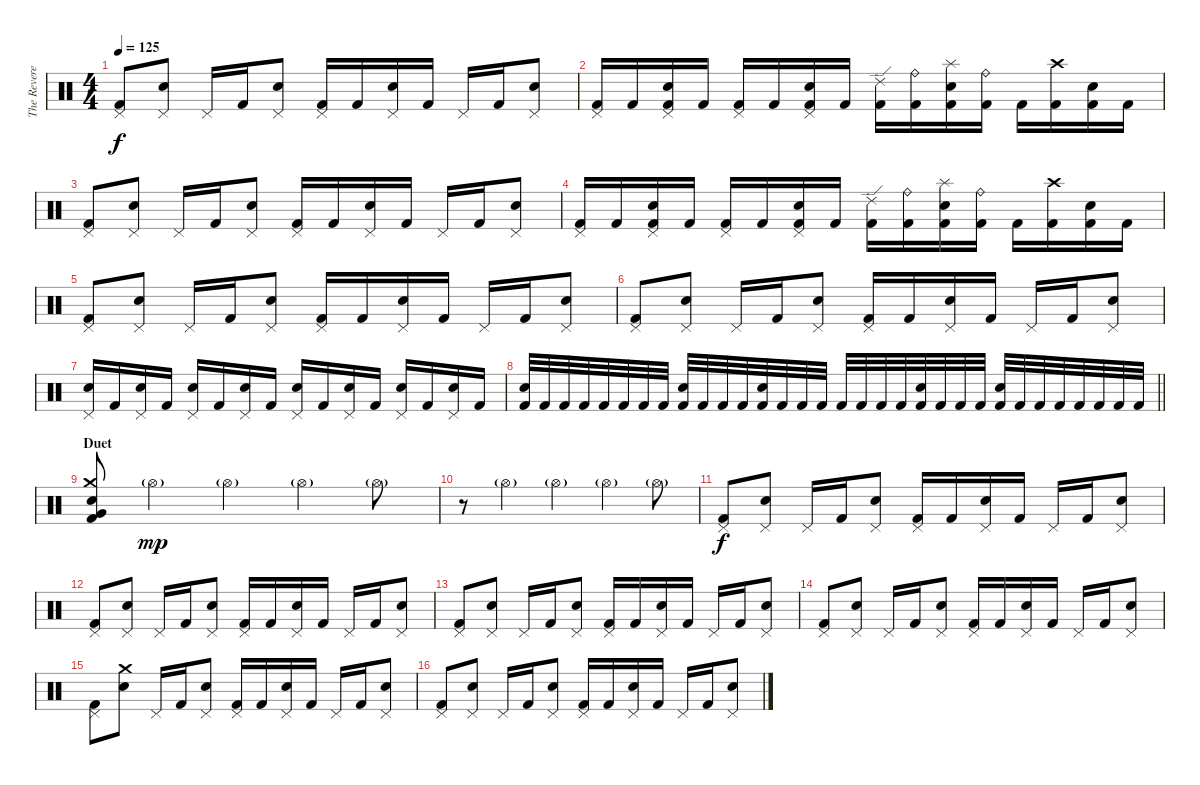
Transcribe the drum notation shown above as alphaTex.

\track ("The Reverend" "The Revere") {instrument percussion}
\staff {score}
\articulation defaults
\ts (4 4)
\tempo 125
\clef neutral
\ks c
("Pedal Hi-Hat (hit)" "Kick (hit) 2").8{dy f} ("Pedal Hi-Hat (hit)" "Electric Snare (hit)").8 "Pedal Hi-Hat (hit)".16 "Kick (hit) 2".16 ("Pedal Hi-Hat (hit)" "Electric Snare (hit)").8 ("Pedal Hi-Hat (hit)" "Kick (hit) 2").16 "Kick (hit) 2".16 ("Pedal Hi-Hat (hit)" "Electric Snare (hit)").16 "Kick (hit) 2".16 "Pedal Hi-Hat (hit)".16 "Kick (hit) 2".16 ("Pedal Hi-Hat (hit)" "Electric Snare (hit)").8 |
("Pedal Hi-Hat (hit)" "Kick (hit) 2").16 "Kick (hit) 2".16 ("Pedal Hi-Hat (hit)" "Electric Snare (hit)" "Kick (hit) 2").16 "Kick (hit) 2".16 ("Pedal Hi-Hat (hit)" "Kick (hit) 2").16 "Kick (hit) 2".16 ("Pedal Hi-Hat (hit)" "Electric Snare (hit)" "Kick (hit) 2").16 "Kick (hit) 2".16 ("Ride (edge) 2" "Kick (hit) 2").16 ("Ride (bell)" "Kick (hit) 2").16 ("Splash (hit)" "Electric Snare (hit)" "Kick (hit) 2").16 ("Ride (bell)" "Kick (hit) 2").16 "Kick (hit) 2".16 ("Crash high (hit)" "Kick (hit) 2").16 ("Electric Snare (hit)" "Kick (hit) 2").16 "Kick (hit) 2".16 |
("Pedal Hi-Hat (hit)" "Kick (hit) 2").8 ("Pedal Hi-Hat (hit)" "Electric Snare (hit)").8 "Pedal Hi-Hat (hit)".16 "Kick (hit) 2".16 ("Pedal Hi-Hat (hit)" "Electric Snare (hit)").8 ("Pedal Hi-Hat (hit)" "Kick (hit) 2").16 "Kick (hit) 2".16 ("Pedal Hi-Hat (hit)" "Electric Snare (hit)").16 "Kick (hit) 2".16 "Pedal Hi-Hat (hit)".16 "Kick (hit) 2".16 ("Pedal Hi-Hat (hit)" "Electric Snare (hit)").8 |
("Pedal Hi-Hat (hit)" "Kick (hit) 2").16 "Kick (hit) 2".16 ("Pedal Hi-Hat (hit)" "Electric Snare (hit)" "Kick (hit) 2").16 "Kick (hit) 2".16 ("Pedal Hi-Hat (hit)" "Kick (hit) 2").16 "Kick (hit) 2".16 ("Pedal Hi-Hat (hit)" "Electric Snare (hit)" "Kick (hit) 2").16 "Kick (hit) 2".16 ("Ride (edge) 2" "Kick (hit) 2").16 ("Ride (bell)" "Kick (hit) 2").16 ("Splash (hit)" "Electric Snare (hit)" "Kick (hit) 2").16 ("Ride (bell)" "Kick (hit) 2").16 "Kick (hit) 2".16 ("Crash high (hit)" "Kick (hit) 2").16 ("Electric Snare (hit)" "Kick (hit) 2").16 "Kick (hit) 2".16 |
("Pedal Hi-Hat (hit)" "Kick (hit) 2").8 ("Pedal Hi-Hat (hit)" "Electric Snare (hit)").8 "Pedal Hi-Hat (hit)".16 "Kick (hit) 2".16 ("Pedal Hi-Hat (hit)" "Electric Snare (hit)").8 ("Pedal Hi-Hat (hit)" "Kick (hit) 2").16 "Kick (hit) 2".16 ("Pedal Hi-Hat (hit)" "Electric Snare (hit)").16 "Kick (hit) 2".16 "Pedal Hi-Hat (hit)".16 "Kick (hit) 2".16 ("Pedal Hi-Hat (hit)" "Electric Snare (hit)").8 |
("Pedal Hi-Hat (hit)" "Kick (hit) 2").8 ("Pedal Hi-Hat (hit)" "Electric Snare (hit)").8 "Pedal Hi-Hat (hit)".16 "Kick (hit) 2".16 ("Pedal Hi-Hat (hit)" "Electric Snare (hit)").8 ("Pedal Hi-Hat (hit)" "Kick (hit) 2").16 "Kick (hit) 2".16 ("Pedal Hi-Hat (hit)" "Electric Snare (hit)").16 "Kick (hit) 2".16 "Pedal Hi-Hat (hit)".16 "Kick (hit) 2".16 ("Pedal Hi-Hat (hit)" "Electric Snare (hit)").8 |
("Pedal Hi-Hat (hit)" "Electric Snare (hit)").16 "Kick (hit) 2".16 ("Pedal Hi-Hat (hit)" "Electric Snare (hit)").16 "Kick (hit) 2".16 ("Pedal Hi-Hat (hit)" "Electric Snare (hit)").16 "Kick (hit) 2".16 ("Pedal Hi-Hat (hit)" "Electric Snare (hit)").16 "Kick (hit) 2".16 ("Pedal Hi-Hat (hit)" "Electric Snare (hit)").16 "Kick (hit) 2".16 ("Pedal Hi-Hat (hit)" "Electric Snare (hit)").16 "Kick (hit) 2".16 ("Pedal Hi-Hat (hit)" "Electric Snare (hit)").16 "Kick (hit) 2".16 ("Pedal Hi-Hat (hit)" "Electric Snare (hit)").16 "Kick (hit) 2".16 |
\barLineRight lightlight
("Electric Snare (hit)" "Kick (hit) 2").32 "Kick (hit) 2".32 "Kick (hit) 2".32 "Kick (hit) 2".32 "Kick (hit) 2".32 "Kick (hit) 2".32 "Kick (hit) 2".32 "Kick (hit) 2".32 ("Electric Snare (hit)" "Kick (hit) 2").32 "Kick (hit) 2".32 "Kick (hit) 2".32 "Kick (hit) 2".32 ("Electric Snare (hit)" "Kick (hit) 2").32 "Kick (hit) 2".32 "Kick (hit) 2".32 "Kick (hit) 2".32 "Kick (hit) 2".32 "Kick (hit) 2".32 "Kick (hit) 2".32 "Kick (hit) 2".32 ("Electric Snare (hit)" "Kick (hit) 2").32 "Kick (hit) 2".32 "Kick (hit) 2".32 "Kick (hit) 2".32 ("Electric Snare (hit)" "Kick (hit) 2").32 "Kick (hit) 2".32 "Kick (hit) 2".32 "Kick (hit) 2".32 "Kick (hit) 2".32 "Kick (hit) 2".32 "Kick (hit) 2".32 "Kick (hit) 2".32 |
\section ("" "Duet")
("Crash medium (hit)" "Electric Snare (hit)" "Very Low Tom (hit)" "Kick (hit) 2").8 "Hi-Hat (open)"{g}.4{dy mp} "Hi-Hat (open)"{g}.4 "Hi-Hat (open)"{g}.4 "Hi-Hat (open)"{g}.8 |
r.8 "Hi-Hat (open)"{g}.4 "Hi-Hat (open)"{g}.4 "Hi-Hat (open)"{g}.4 "Hi-Hat (open)"{g}.8 |
("Pedal Hi-Hat (hit)" "Kick (hit) 2").8{dy f} ("Pedal Hi-Hat (hit)" "Electric Snare (hit)").8 "Pedal Hi-Hat (hit)".16 "Kick (hit) 2".16 ("Pedal Hi-Hat (hit)" "Electric Snare (hit)").8 ("Pedal Hi-Hat (hit)" "Kick (hit) 2").16 "Kick (hit) 2".16 ("Pedal Hi-Hat (hit)" "Electric Snare (hit)").16 "Kick (hit) 2".16 "Pedal Hi-Hat (hit)".16 "Kick (hit) 2".16 ("Pedal Hi-Hat (hit)" "Electric Snare (hit)").8 |
("Pedal Hi-Hat (hit)" "Kick (hit) 2").8 ("Pedal Hi-Hat (hit)" "Electric Snare (hit)").8 "Pedal Hi-Hat (hit)".16 "Kick (hit) 2".16 ("Pedal Hi-Hat (hit)" "Electric Snare (hit)").8 ("Pedal Hi-Hat (hit)" "Kick (hit) 2").16 "Kick (hit) 2".16 ("Pedal Hi-Hat (hit)" "Electric Snare (hit)").16 "Kick (hit) 2".16 "Pedal Hi-Hat (hit)".16 "Kick (hit) 2".16 ("Pedal Hi-Hat (hit)" "Electric Snare (hit)").8 |
("Pedal Hi-Hat (hit)" "Kick (hit) 2").8 ("Pedal Hi-Hat (hit)" "Electric Snare (hit)").8 "Pedal Hi-Hat (hit)".16 "Kick (hit) 2".16 ("Pedal Hi-Hat (hit)" "Electric Snare (hit)").8 ("Pedal Hi-Hat (hit)" "Kick (hit) 2").16 "Kick (hit) 2".16 ("Pedal Hi-Hat (hit)" "Electric Snare (hit)").16 "Kick (hit) 2".16 "Pedal Hi-Hat (hit)".16 "Kick (hit) 2".16 ("Pedal Hi-Hat (hit)" "Electric Snare (hit)").8 |
("Pedal Hi-Hat (hit)" "Kick (hit) 2").8 ("Pedal Hi-Hat (hit)" "Electric Snare (hit)").8 "Pedal Hi-Hat (hit)".16 "Kick (hit) 2".16 ("Pedal Hi-Hat (hit)" "Electric Snare (hit)").8 ("Pedal Hi-Hat (hit)" "Kick (hit) 2").16 "Kick (hit) 2".16 ("Pedal Hi-Hat (hit)" "Electric Snare (hit)").16 "Kick (hit) 2".16 "Pedal Hi-Hat (hit)".16 "Kick (hit) 2".16 ("Pedal Hi-Hat (hit)" "Electric Snare (hit)").8 |
("Pedal Hi-Hat (hit)" "Kick (hit) 2").8 ("Crash medium (hit)" "Electric Snare (hit)").8 "Pedal Hi-Hat (hit)".16 "Kick (hit) 2".16 ("Pedal Hi-Hat (hit)" "Electric Snare (hit)").8 ("Pedal Hi-Hat (hit)" "Kick (hit) 2").16 "Kick (hit) 2".16 ("Pedal Hi-Hat (hit)" "Electric Snare (hit)").16 "Kick (hit) 2".16 "Pedal Hi-Hat (hit)".16 "Kick (hit) 2".16 ("Pedal Hi-Hat (hit)" "Electric Snare (hit)").8 |
("Pedal Hi-Hat (hit)" "Kick (hit) 2").8 ("Pedal Hi-Hat (hit)" "Electric Snare (hit)").8 "Pedal Hi-Hat (hit)".16 "Kick (hit) 2".16 ("Pedal Hi-Hat (hit)" "Electric Snare (hit)").8 ("Pedal Hi-Hat (hit)" "Kick (hit) 2").16 "Kick (hit) 2".16 ("Pedal Hi-Hat (hit)" "Electric Snare (hit)").16 "Kick (hit) 2".16 "Pedal Hi-Hat (hit)".16 "Kick (hit) 2".16 ("Pedal Hi-Hat (hit)" "Electric Snare (hit)").8
